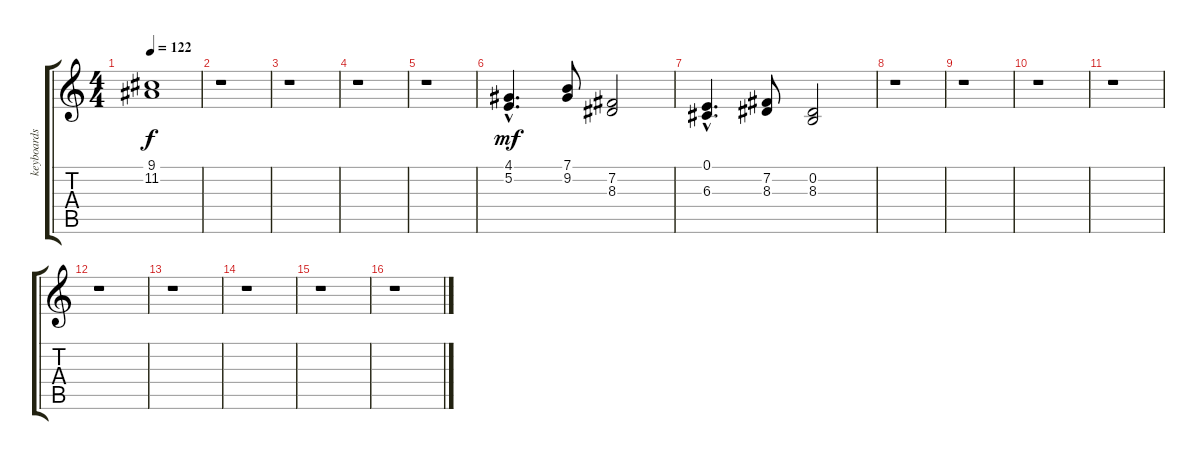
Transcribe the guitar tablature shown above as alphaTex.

\track ("keyboards" "keyboards") {instrument frenchhorn}
\staff {score tabs}
\tuning (E4 B3 G3 D3 A2 E2) {hide}
\ts (4 4)
\tempo 122
\clef g2
\ks c
(9.1{t} 11.2{t}).1{dy f} |
r.1 |
r.1 |
r.1 |
r.1 |
(4.1{hac} 5.2{hac}).4{d dy mf instrument recorder} (7.1 9.2).8 (7.2 8.3).2 |
(0.1{hac} 6.3{hac}).4{d} (7.2 8.3).8 (0.2 8.3).2 |
r.1 |
r.1 |
r.1 |
r.1 |
r.1 |
r.1 |
r.1 |
r.1 |
r.1
